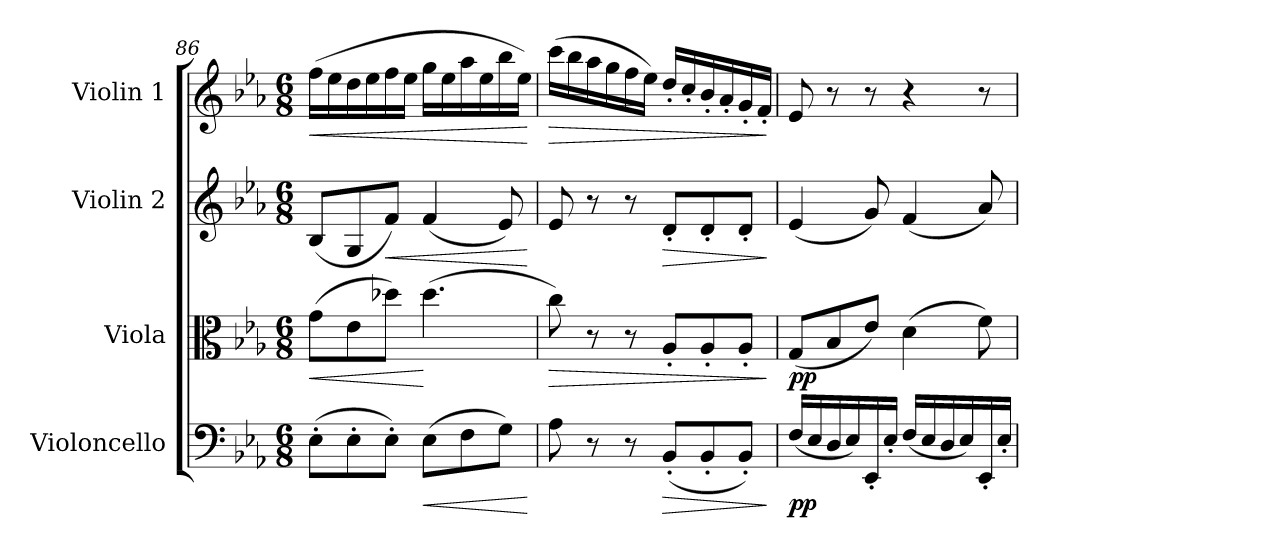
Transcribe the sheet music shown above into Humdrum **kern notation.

**kern	**dynam	**kern	**dynam	**kern	**dynam	**kern	**dynam
*part4	*part4	*part3	*part3	*part2	*part2	*part1	*part1
*staff4	*staff4	*staff3	*staff3	*staff2	*staff2	*staff1	*staff1
*I"Violoncello	*	*I"Viola	*	*I"Violin 2	*	*I"Violin 1	*
*I'Vc	*	*I'Vla	*	*I'Vln	*	*I'Vln	*
*clefF4	*	*clefC3	*	*clefG2	*	*clefG2	*
*k[b-e-a-]	*	*k[b-e-a-]	*	*k[b-e-a-]	*	*k[b-e-a-]	*
*M6/8	*	*M6/8	*	*M6/8	*	*M6/8	*
=86	=86	=86	=86	=86	=86	=86	=86
!	!	!	!LO:HP:b	!	!	!	!LO:HP:b
(8E-'\L	.	(8g\L	<	(8B-/L	.	(16ff\LL	<
.	.	.	.	.	.	16ee-\	.
8E-'\	.	8e-\	.	8G/	.	16dd\	.
.	.	.	.	.	.	16ee-\	.
!	!	!	!	!	!LO:HP:b	!	!
8E-'\J)	.	8dd-X\J)	.	8f/J)	<	16ff\	.
.	.	.	.	.	.	16ee-\JJ	.
!	!LO:HP:b	!	!	!	!	!	!
(8E-\L	<	(4.dd-\	[	(4f/	.	16gg\LL	.
.	.	.	.	.	.	16ee-\	.
8F\	.	.	.	.	.	16aa-\	.
.	.	.	.	.	.	16ee-\	.
8G\J)	.	.	.	8e-/)	.	16bb-\	.
.	.	.	.	.	.	16ee-\JJ)	.
.	[	.	.	.	[	.	[
!!LO:LB:g=z
=87	=87	=87	=87	=87	=87	=87	=87
!	!	!	!LO:HP:b	!	!	!	!LO:HP:b
8A-\	.	8cc\)	>	8e-/	.	(16ccc\LL	>
.	.	.	.	.	.	16bb-\	.
8r	.	8r	.	8r	.	16aa-\	.
.	.	.	.	.	.	16gg\	.
8r	.	8r	.	8r	.	16ff\	.
.	.	.	.	.	.	16ee-\JJ)	.
!	!LO:HP:b	!	!	!	!LO:HP:b	!	!
(8BB-'/L	>	8A-'/L	.	8d'/L	>	16dd'/LL	.
.	.	.	.	.	.	16cc'/	.
8BB-'/	.	8A-'/	.	8d'/	.	16b-'/	.
.	.	.	.	.	.	16a-'/	.
8BB-'/J)	.	8A-'/J	.	8d'/J	.	16g'/	.
.	.	.	.	.	.	16f'/JJ	.
.	]	.	]	.	]	.	]
=88	=88	=88	=88	=88	=88	=88	=88
!	!LO:DY:b	!	!LO:DY:b	!	!	!	!
(16F/LL	pp	(8G/L	pp	(4e-/	.	8e-/	.
16E-/	.	.	.	.	.	.	.
16D/	.	8B-/	.	.	.	8r	.
16E-/)	.	.	.	.	.	.	.
16EE-'/	.	8e-/J)	.	8g/)	.	8r	.
16E-'/JJ	.	.	.	.	.	.	.
(16F/LL	.	(4d\	.	(4f/	.	4r	.
16E-/	.	.	.	.	.	.	.
16D/	.	.	.	.	.	.	.
16E-/)	.	.	.	.	.	.	.
16EE-'/	.	8f\)	.	8a-/)	.	8r	.
16E-'/JJ	.	.	.	.	.	.	.
=	=	=	=	=	=	=	=
*-	*-	*-	*-	*-	*-	*-	*-
